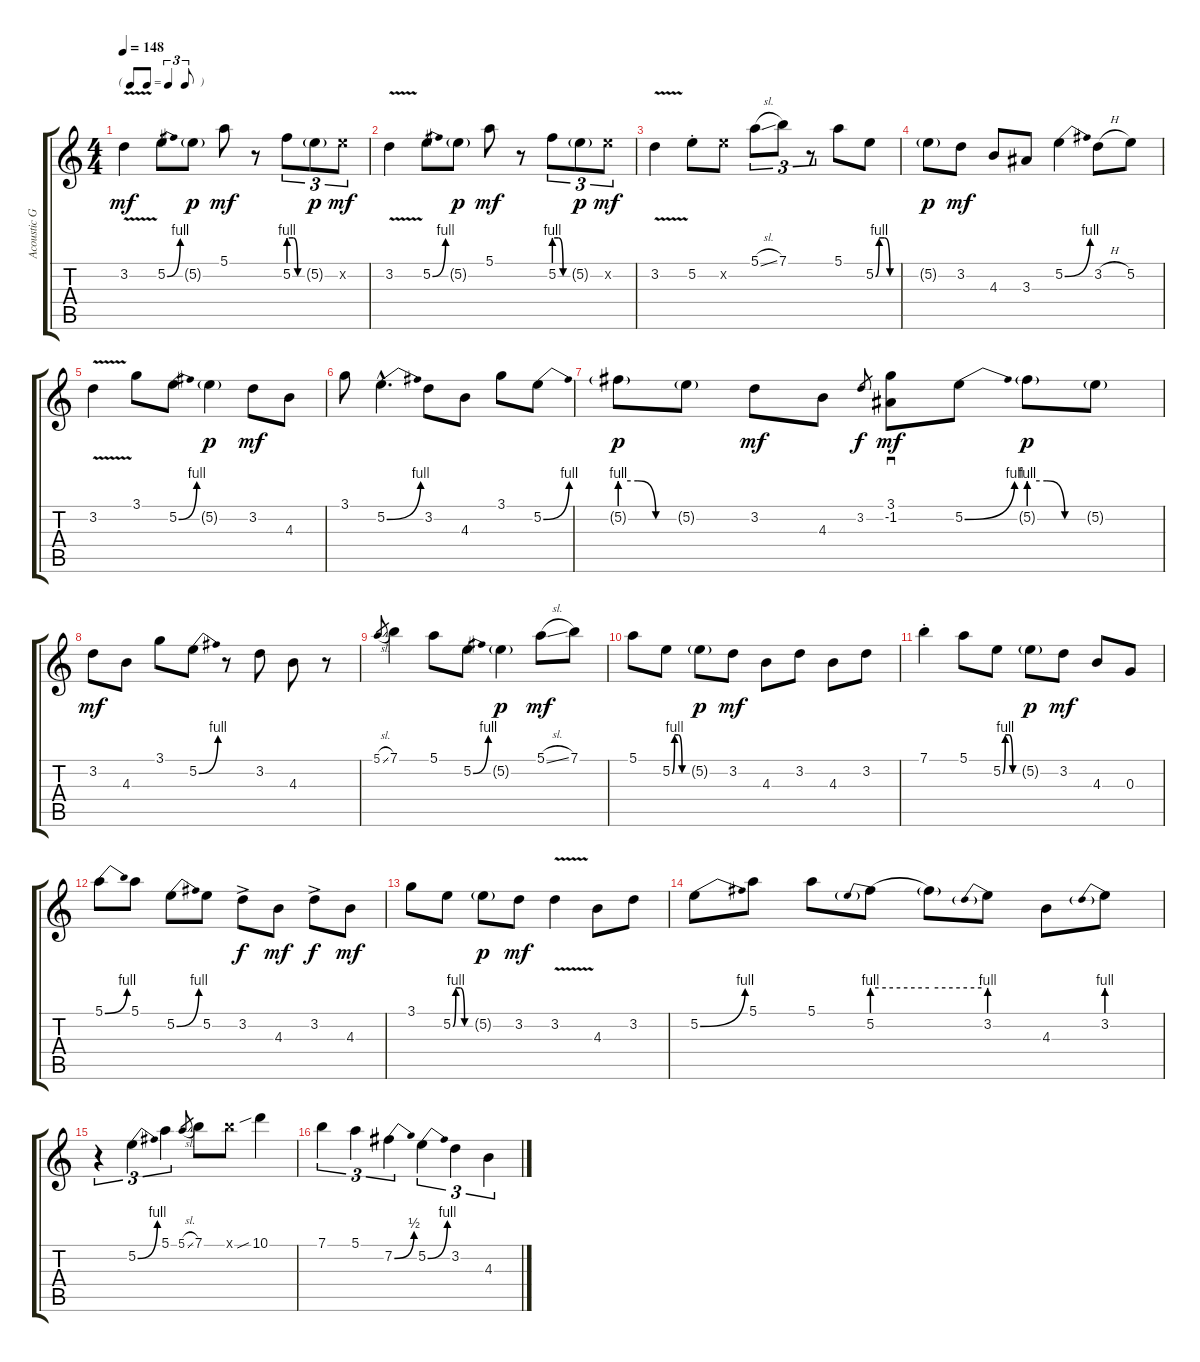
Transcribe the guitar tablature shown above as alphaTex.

\track ("Acoustic Guitar" "Acoustic G") {instrument acousticguitarsteel}
\staff {score tabs}
\tuning (E4 B3 G3 D3 A2 E2) {hide}
\ts (4 4)
\tf triplet8th
\tempo 148
\clef g2
\ks c
3.2{v}.4{dy mf} 5.2{be (bend 0 0 60 4)}.8 5.2{g}.8{dy p} 5.1.8{dy mf} r.8 5.2{be (custom 0 4 20 4 40 0 60 0)}.8{tu (3 2)} 5.2{g}.8{tu (3 2) dy p} 5.2{x}.8{tu (3 2) dy mf} |
3.2{v}.4 5.2{be (bend 0 0 60 4)}.8 5.2{g}.8{dy p} 5.1.8{dy mf} r.8 5.2{be (custom 0 4 20 4 40 0 60 0)}.8{tu (3 2)} 5.2{g}.8{tu (3 2) dy p} 5.2{x}.8{tu (3 2) dy mf} |
3.2{v}.4 5.2{st}.8 5.2{x}.8 5.1{sl}.8{tu (3 2)} 7.1.8{tu (3 2)} r.8{tu (3 2)} 5.1.8 5.2{be (custom 0 0 10 4 25 4 40 0 60 0)}.8 |
5.2{g}.8{dy p} 3.2.8{dy mf} 4.3.8 3.3.8 5.2{be (bend 0 0 60 4)}.4 3.2{h}.8 5.2.8 |
3.2{v}.4 3.1.8 5.2{be (bend 0 0 60 4)}.8 5.2{g}.4{dy p} 3.2.8{dy mf} 4.3.8 |
3.1.8 5.2{be (bend 0 0 60 4) hac}.4{d} 3.2.8 4.3.8 3.1.8 5.2{be (bend 0 0 60 4)}.8 |
5.2{be (custom 0 4 20 4 40 0 60 0) g}.8{dy p} 5.2{g}.8 3.2.8{dy mf} 4.3.8 3.2.8{gr dy f} (3.1 -1.2).8{sd dy mf} 5.2{be (bend 0 0 60 4)}.8 5.2{be (custom 0 4 20 4 40 0 60 0) g}.8{dy p} 5.2{g}.8 |
3.2.8{dy mf} 4.3.8 3.1.8 5.2{be (bend 0 0 60 4)}.8 r.8 3.2.8 4.3.8 r.8 |
5.1{sl}.8{gr} 7.1.4 5.1.8 5.2{be (bend 0 0 60 4)}.8 5.2{g}.4{dy p} 5.1{sl}.8{dy mf} 7.1.8 |
5.1.8 5.2{be (custom 0 0 10 4 25 4 40 0 60 0)}.8 5.2{g}.8{dy p} 3.2.8{dy mf} 4.3.8 3.2.8 4.3.8 3.2.8 |
7.1{st}.4 5.1.8 5.2{be (custom 0 0 10 4 25 4 40 0 60 0)}.8 5.2{g}.8{dy p} 3.2.8{dy mf} 4.3.8 0.3.8 |
5.1{be (bend 0 0 60 4)}.8 5.1.8 5.2{be (bend 0 0 60 4)}.8 5.2.8 3.2{ac}.8{dy f} 4.3.8{dy mf} 3.2{ac}.8{dy f} 4.3.8{dy mf} |
3.1.8 5.2{be (custom 0 0 10 4 25 4 40 0 60 0)}.8 5.2{g}.8{dy p} 3.2.8{dy mf} 3.2{v}.4 4.3.8 3.2.8 |
5.2{be (bend 0 0 60 4)}.8 5.1.8 5.1.8 5.2{be (prebend 0 4 60 4)}.8 5.2{be (hold 0 4 60 4) t}.8 3.2{be (prebend 0 4 60 4)}.8 4.3.8 3.2{be (prebend 0 4 60 4)}.8 |
r.4{tu (3 2)} 5.2{be (bend 0 0 60 4)}.4{tu (3 2)} 5.1.4{tu (3 2)} 5.1{sl}.8{gr} 7.1.8 7.1{x}.8 10.1{sib}.4 |
7.1.4{tu (3 2)} 5.1.4{tu (3 2)} 7.2{be (bend 0 0 60 2)}.4{tu (3 2)} 5.2{be (bend 0 0 60 4)}.4{tu (3 2)} 3.2.4{tu (3 2)} 4.3.4{tu (3 2)}
